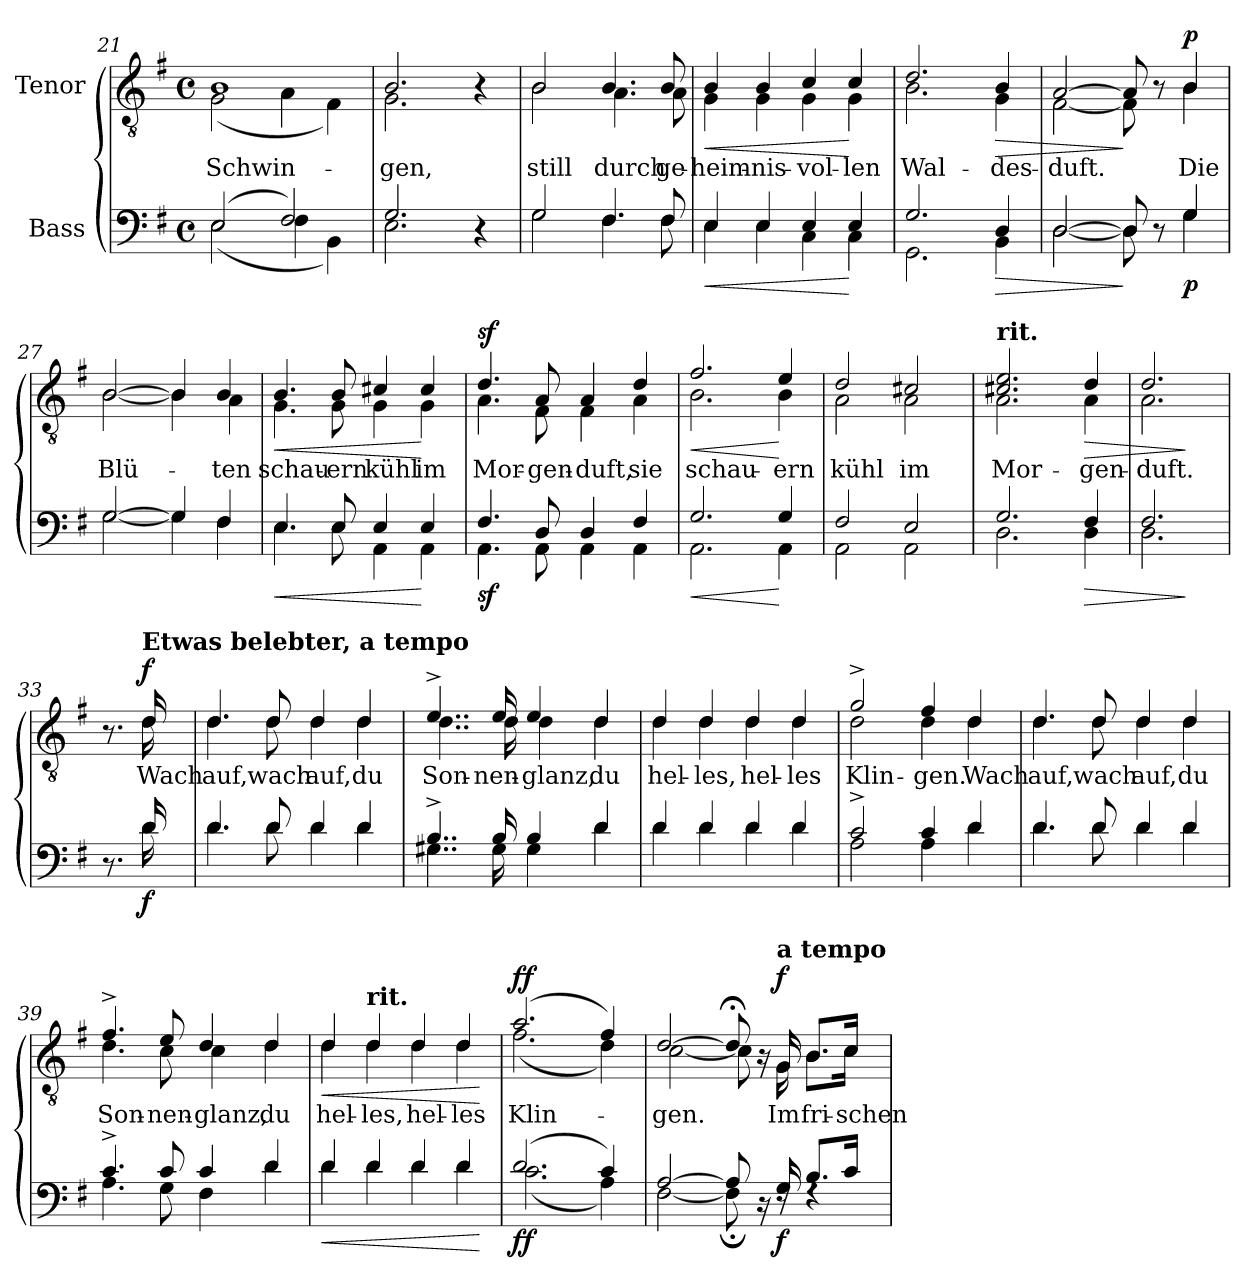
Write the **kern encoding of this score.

**kern	**dynam	**kern	**text	**dynam
*part2	*part2	*part1	*part1	*part1
*staff2	*staff2	*staff1	*staff1	*staff1
*I"Bass	*	*I"Tenor	*	*
*clefF4	*	*clefGv2	*	*
*k[f#]	*	*k[f#]	*	*
*M4/4	*	*M4/4	*	*
*met(c)	*	*met(c)	*	*
=21	=21	=21	=21	=21
*^	*	*	*	*
!	!	!	!	!LO:LY:b	!
*	*	*	*^	*	*
(>2E/	(<2E\	.	1B	(<2G\	Schwin-	.
2F#/)	4F#\	.	.	4A\	.	.
.	4BB\)	.	.	4F#\)	.	.
=22	=22	=22	=22	=22	=22	=22
!	!	!	!	!	!LO:LY:b	!
2.G/	2.E\	.	2.B/	2.G\	-gen,	.
4r	4ryy	.	4r	4ryy	.	.
=23	=23	=23	=23	=23	=23	=23
!	!	!	!	!	!LO:LY:b	!
2G/	2G\	.	2B/	2B\	still	.
!	!	!	!	!	!LO:LY:b	!
4.F#/	4.F#\	.	4.B/	4.A\	durch	.
!	!	!	!	!	!LO:LY:b	!
8F#/	8F#\	.	8B/	8A\	ge-	.
!!LO:LB:g=z	!!
=24	=24	=24	=24	=24	=24	=24
!	!	!LO:HP:b	!	!	!LO:LY:b	!LO:HP:b
4E/	4E\	<	4B/	4G\	-heim-	<
!	!	!	!	!	!LO:LY:b	!
4E/	4E\	.	4B/	4G\	-nis-	.
!	!	!	!	!	!LO:LY:b	!
4E/	4C\	.	4c/	4G\	-vol-	.
!	!	!	!	!	!LO:LY:b	!
4E/	4C\	[	4c/	4G\	-len	[
=25	=25	=25	=25	=25	=25	=25
!	!	!	!	!	!LO:LY:b	!
2.G/	2.GG\	.	2.d/	2.B\	Wal-	.
!	!	!LO:HP:b	!	!	!LO:LY:b	!LO:HP:b
4D/	4BB\	>	4B/	4G\	-des-	>
=26	=26	=26	=26	=26	=26	=26
!	!	!	!	!	!LO:LY:b	!
[2D/	[2D\	.	[2A/	[2F#\	-duft.	.
8D/]	8D\]	]	8A/]	8F#\]	.	]
8r	8ryy	.	8r	8ryy	.	.
!	!	!LO:DY:b	!	!	!LO:LY:b	!LO:DY:b
4G/	4G\	p	4B/	4B\	Die	p
=27	=27	=27	=27	=27	=27	=27
!	!	!	!	!	!LO:LY:b	!
[2G/	[2G\	.	[2B/	[2B\	Blü-	.
4G/]	4G\]	.	4B/]	4B\]	.	.
!	!	!	!	!	!LO:LY:b	!
4F#/	4F#\	.	4B/	4A\	-ten	.
=28	=28	=28	=28	=28	=28	=28
!	!	!LO:HP:b	!	!	!LO:LY:b	!LO:HP:b
4.E/	4.E\	<	4.B/	4.G\	schau-	<
!	!	!	!	!	!LO:LY:b	!
8E/	8E\	.	8B/	8G\	-ern	.
!	!	!	!	!	!LO:LY:b	!
4E/	4AA\	.	4c#X/	4G\	kühl	.
!	!	!	!	!	!LO:LY:b	!
4E/	4AA\	[	4c#/	4G\	im	[
!!LO:LB:g=z	!!
=29	=29	=29	=29	=29	=29	=29
!	!	!LO:DY:b	!	!	!LO:LY:b	!LO:DY:b
4.F#/	4.AA\	sf	4.d/	4.A\	Mor-	sf
!	!	!	!	!	!LO:LY:b	!
8D/	8AA\	.	8A/	8F#\	-gen-	.
!	!	!	!	!	!LO:LY:b	!
4D/	4AA\	.	4A/	4F#\	-duft,	.
!	!	!	!	!	!LO:LY:b	!
4F#/	4AA\	.	4d/	4A\	sie	.
=30	=30	=30	=30	=30	=30	=30
!	!	!LO:HP:b	!	!	!LO:LY:b	!LO:HP:b
2.G/	2.AA\	<	2.f#/	2.B\	schau-	<
!	!	!	!	!	!LO:LY:b	!
4G/	4AA\	[	4e/	4B\	-ern	[
=31	=31	=31	=31	=31	=31	=31
!	!	!	!	!	!LO:LY:b	!
2F#/	2AA\	.	2d/	2A\	kühl	.
!	!	!	!	!	!LO:LY:b	!
2E/	2AA\	.	2c#X/	2A\	im	.
=32	=32	=32	=32	=32	=32	=32
!	!	!	!LO:TX:a:B:t=rit.	!	!	!
!	!	!	!	!	!LO:LY:b	!
2.G/	2.D\	.	2.c#X/ 2.e/	2.A\	Mor-	.
!	!	!LO:HP:b	!	!	!LO:LY:b	!LO:HP:b
4F#/	4D\	>	4d/	4A\	-gen-	>
=33	=33	=33	=33	=33	=33	=33
!	!	!	!	!	!LO:LY:b	!
2.F#/	2.D\	.	2.d/	2.A\	-duft.	.
*v	*v	*	*	*	*	*
*	*	*v	*v	*	*
.	]	.	.	]
!!LO:PB:g=z
=33X3	=33X3	=33X3	=33X3	=33X3
*^	*	*^	*	*
8.r	8.ryy	.	8.r	8.ryy	.	.
!	!	!	!LO:TX:a:B:t=Etwas belebter,  a tempo	!	!	!
!	!	!LO:DY:b	!	!	!LO:LY:b	!LO:DY:b
16d/	16d\	f	16d/	16d\	Wach	f
=34	=34	=34	=34	=34	=34	=34
!	!	!	!	!	!LO:LY:b	!
4.d/	4.d\	.	4.d/	4.d\	auf,	.
!	!	!	!	!	!LO:LY:b	!
8d/	8d\	.	8d/	8d\	wach	.
!	!	!	!	!	!LO:LY:b	!
4d/	4d\	.	4d/	4d\	auf,	.
!	!	!	!	!	!LO:LY:b	!
4d/	4d\	.	4d/	4d\	du	.
=35	=35	=35	=35	=35	=35	=35
!	!	!	!	!	!LO:LY:b	!
4..B^/	4..G#X\	.	4..e^/	4..d\	Son-	.
!	!	!	!	!	!LO:LY:b	!
16B/	16G#\	.	16e/	16d\	-nen-	.
!	!	!	!	!	!LO:LY:b	!
4B/	4G#\	.	4e/	4d\	-glanz,	.
!	!	!	!	!	!LO:LY:b	!
4d/	4d\	.	4d/	4d\	du	.
=36	=36	=36	=36	=36	=36	=36
!	!	!	!	!	!LO:LY:b	!
4d/	4d\	.	4d/	4d\	hel-	.
!	!	!	!	!	!LO:LY:b	!
4d/	4d\	.	4d/	4d\	-les,	.
!	!	!	!	!	!LO:LY:b	!
4d/	4d\	.	4d/	4d\	hel-	.
!	!	!	!	!	!LO:LY:b	!
4d/	4d\	.	4d/	4d\	-les	.
!!LO:LB:g=z	!!
=37	=37	=37	=37	=37	=37	=37
!	!	!	!	!	!LO:LY:b	!
2c^/	2A\	.	2g^/	2d\	Klin-	.
!	!	!	!	!	!LO:LY:b	!
4c/	4A\	.	4f#/	4d\	-gen.	.
!	!	!	!	!	!LO:LY:b	!
4d/	4d\	.	4d/	4d\	Wach	.
=38	=38	=38	=38	=38	=38	=38
!	!	!	!	!	!LO:LY:b	!
4.d/	4.d\	.	4.d/	4.d\	auf,	.
!	!	!	!	!	!LO:LY:b	!
8d/	8d\	.	8d/	8d\	wach	.
!	!	!	!	!	!LO:LY:b	!
4d/	4d\	.	4d/	4d\	auf,	.
!	!	!	!	!	!LO:LY:b	!
4d/	4d\	.	4d/	4d\	du	.
=39	=39	=39	=39	=39	=39	=39
!	!	!	!	!	!LO:LY:b	!
4.c^/	4.A\	.	4.f#^/	4.d\	Son-	.
!	!	!	!	!	!LO:LY:b	!
8c/	8G\	.	8e/	8c\	-nen-	.
!	!	!	!	!	!LO:LY:b	!
4c/	4F#\	.	4d/	4c\	-glanz,	.
!	!	!	!	!	!LO:LY:b	!
4d/	4d\	.	4d/	4d\	du	.
=40	=40	=40	=40	=40	=40	=40
!	!	!LO:HP:b	!	!	!LO:LY:b	!LO:HP:b
4d/	4d\	<	4d/	4d\	hel-	<
!	!	!	!LO:TX:a:B:t=rit.	!	!	!
!	!	!	!	!	!LO:LY:b	!
4d/	4d\	.	4d/	4d\	-les,	.
!	!	!	!	!	!LO:LY:b	!
4d/	4d\	.	4d/	4d\	hel-	.
!	!	!	!	!	!LO:LY:b	!
4d/	4d\	.	4d/	4d\	-les	.
*v	*v	*	*	*	*	*
*	*	*v	*v	*	*
.	[	.	.	[
!!LO:LB:g=z
=41	=41	=41	=41	=41
*^	*	*	*	*
!	!	!LO:DY:b	!	!LO:LY:b	!LO:DY:b
*	*	*	*^	*	*
(>2.d/	(<2.c\	ff	(>2.a/	(<2.f#\	Klin-	ff
4c/)	4A\)	.	4f#/)	4d\)	.	.
=42	=42	=42	=42	=42	=42	=42
!	!	!	!	!	!LO:LY:b	!
[2A/	[2F#\	.	[2d/	[2c\	-gen.	.
8A/]	8F#;\]	.	8d;</]	8c\]	.	.
16r	16ryy	.	16r	16ryy	.	.
!	!	!	!LO:TX:a:B:t=a tempo	!	!	!
!	!	!LO:DY:b	!	!	!LO:LY:b	!LO:DY:b
16G/	16rF	f	16G/	16G\	Im	f
!	!	!	!	!	!LO:LY:b	!
8.B/L	4rF	.	8.B/L	8.B\L	fri-	.
!	!	!	!	!	!LO:LY:b	!
16c/Jk	.	.	16c/Jk	16c\Jk	-schen	.
*v	*v	*	*	*	*	*
*	*	*v	*v	*	*
=	=	=	=	=
*-	*-	*-	*-	*-
